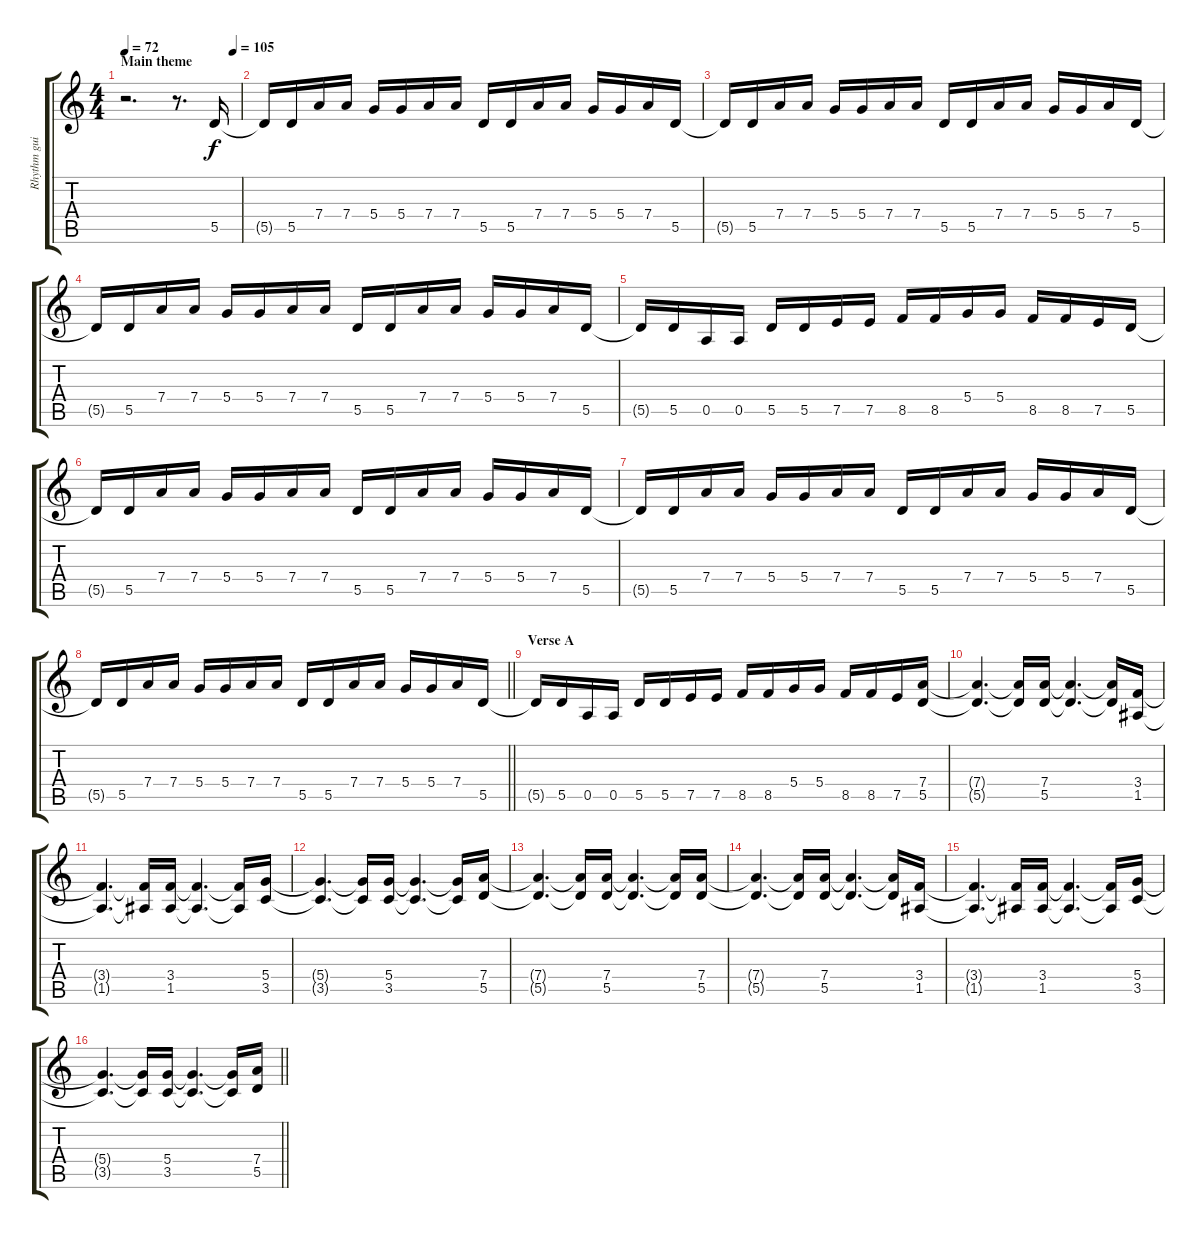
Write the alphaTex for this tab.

\track ("Rhythm guitar 1" "Rhythm gui") {instrument distortionguitar}
\staff {score tabs}
\tuning (E4 B3 G3 D3 A2 E2) {hide}
\ts (4 4)
\section ("" "Main theme")
\tempo 72
\tempo (105 0.9375)
\clef g2
\ks c
r.2{d dy f} r.8{d} 5.5.16 |
5.5{t}.16 5.5.16 7.4.16 7.4.16 5.4.16 5.4.16 7.4.16 7.4.16 5.5.16 5.5.16 7.4.16 7.4.16 5.4.16 5.4.16 7.4.16 5.5.16 |
5.5{t}.16 5.5.16 7.4.16 7.4.16 5.4.16 5.4.16 7.4.16 7.4.16 5.5.16 5.5.16 7.4.16 7.4.16 5.4.16 5.4.16 7.4.16 5.5.16 |
5.5{t}.16 5.5.16 7.4.16 7.4.16 5.4.16 5.4.16 7.4.16 7.4.16 5.5.16 5.5.16 7.4.16 7.4.16 5.4.16 5.4.16 7.4.16 5.5.16 |
5.5{t}.16 5.5.16 0.5.16 0.5.16 5.5.16 5.5.16 7.5.16 7.5.16 8.5.16 8.5.16 5.4.16 5.4.16 8.5.16 8.5.16 7.5.16 5.5.16 |
5.5{t}.16 5.5.16 7.4.16 7.4.16 5.4.16 5.4.16 7.4.16 7.4.16 5.5.16 5.5.16 7.4.16 7.4.16 5.4.16 5.4.16 7.4.16 5.5.16 |
5.5{t}.16 5.5.16 7.4.16 7.4.16 5.4.16 5.4.16 7.4.16 7.4.16 5.5.16 5.5.16 7.4.16 7.4.16 5.4.16 5.4.16 7.4.16 5.5.16 |
\barLineRight lightlight
5.5{t}.16 5.5.16 7.4.16 7.4.16 5.4.16 5.4.16 7.4.16 7.4.16 5.5.16 5.5.16 7.4.16 7.4.16 5.4.16 5.4.16 7.4.16 5.5.16 |
\section ("" "Verse A")
5.5{t}.16 5.5.16 0.5.16 0.5.16 5.5.16 5.5.16 7.5.16 7.5.16 8.5.16 8.5.16 5.4.16 5.4.16 8.5.16 8.5.16 7.5.16 (7.4 5.5).16 |
(7.4{t} 5.5{t}).4{d} (7.4{t} 5.5{t}).16 (7.4 5.5).16 (7.4{t} 5.5{t}).4{d} (7.4{t} 5.5{t}).16 (3.4 1.5).16 |
(3.4{t} 1.5{t}).4{d} (3.4{t} 1.5{t}).16 (3.4 1.5).16 (3.4{t} 1.5{t}).4{d} (3.4{t} 1.5{t}).16 (5.4 3.5).16 |
(5.4{t} 3.5{t}).4{d} (5.4{t} 3.5{t}).16 (5.4 3.5).16 (5.4{t} 3.5{t}).4{d} (5.4{t} 3.5{t}).16 (7.4 5.5).16 |
(7.4{t} 5.5{t}).4{d} (7.4{t} 5.5{t}).16 (7.4 5.5).16 (7.4{t} 5.5{t}).4{d} (7.4{t} 5.5{t}).16 (7.4 5.5).16 |
(7.4{t} 5.5{t}).4{d} (7.4{t} 5.5{t}).16 (7.4 5.5).16 (7.4{t} 5.5{t}).4{d} (7.4{t} 5.5{t}).16 (3.4 1.5).16 |
(3.4{t} 1.5{t}).4{d} (3.4{t} 1.5{t}).16 (3.4 1.5).16 (3.4{t} 1.5{t}).4{d} (3.4{t} 1.5{t}).16 (5.4 3.5).16 |
\barLineRight lightlight
(5.4{t} 3.5{t}).4{d} (5.4{t} 3.5{t}).16 (5.4 3.5).16 (5.4{t} 3.5{t}).4{d} (5.4{t} 3.5{t}).16 (7.4 5.5).16
